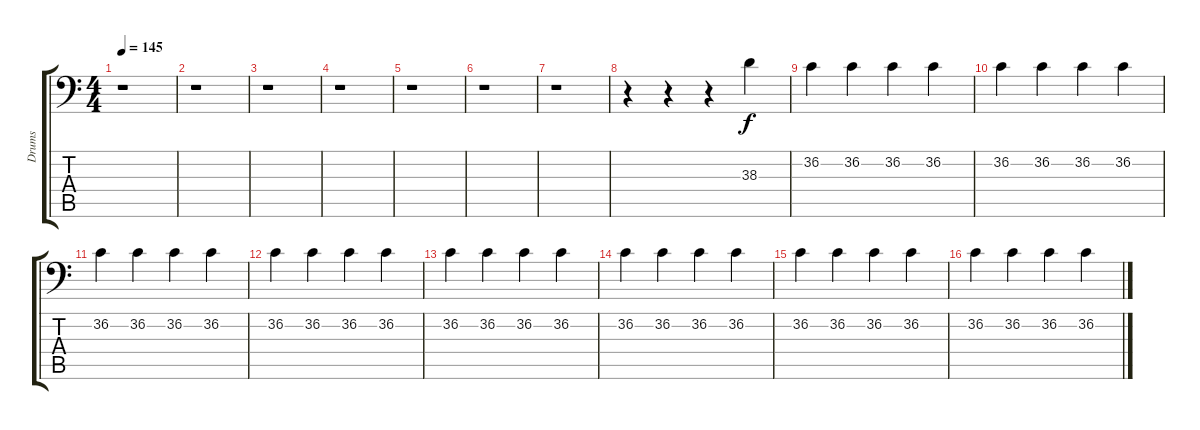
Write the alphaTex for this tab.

\track ("Drums" "Drums") {instrument acousticgrandpiano}
\staff {score tabs}
\tuning (C-1 C-1 C-1 C-1 C-1 C-1) {hide}
\ts (4 4)
\tempo 145
\clef f4
\ks c
r.1{dy f} |
r.1 |
r.1 |
r.1 |
r.1 |
r.1 |
r.1 |
r.4 r.4 r.4 38.3.4 |
36.2.4 36.2.4 36.2.4 36.2.4 |
36.2.4 36.2.4 36.2.4 36.2.4 |
36.2.4 36.2.4 36.2.4 36.2.4 |
36.2.4 36.2.4 36.2.4 36.2.4 |
36.2.4 36.2.4 36.2.4 36.2.4 |
36.2.4 36.2.4 36.2.4 36.2.4 |
36.2.4 36.2.4 36.2.4 36.2.4 |
36.2.4 36.2.4 36.2.4 36.2.4
